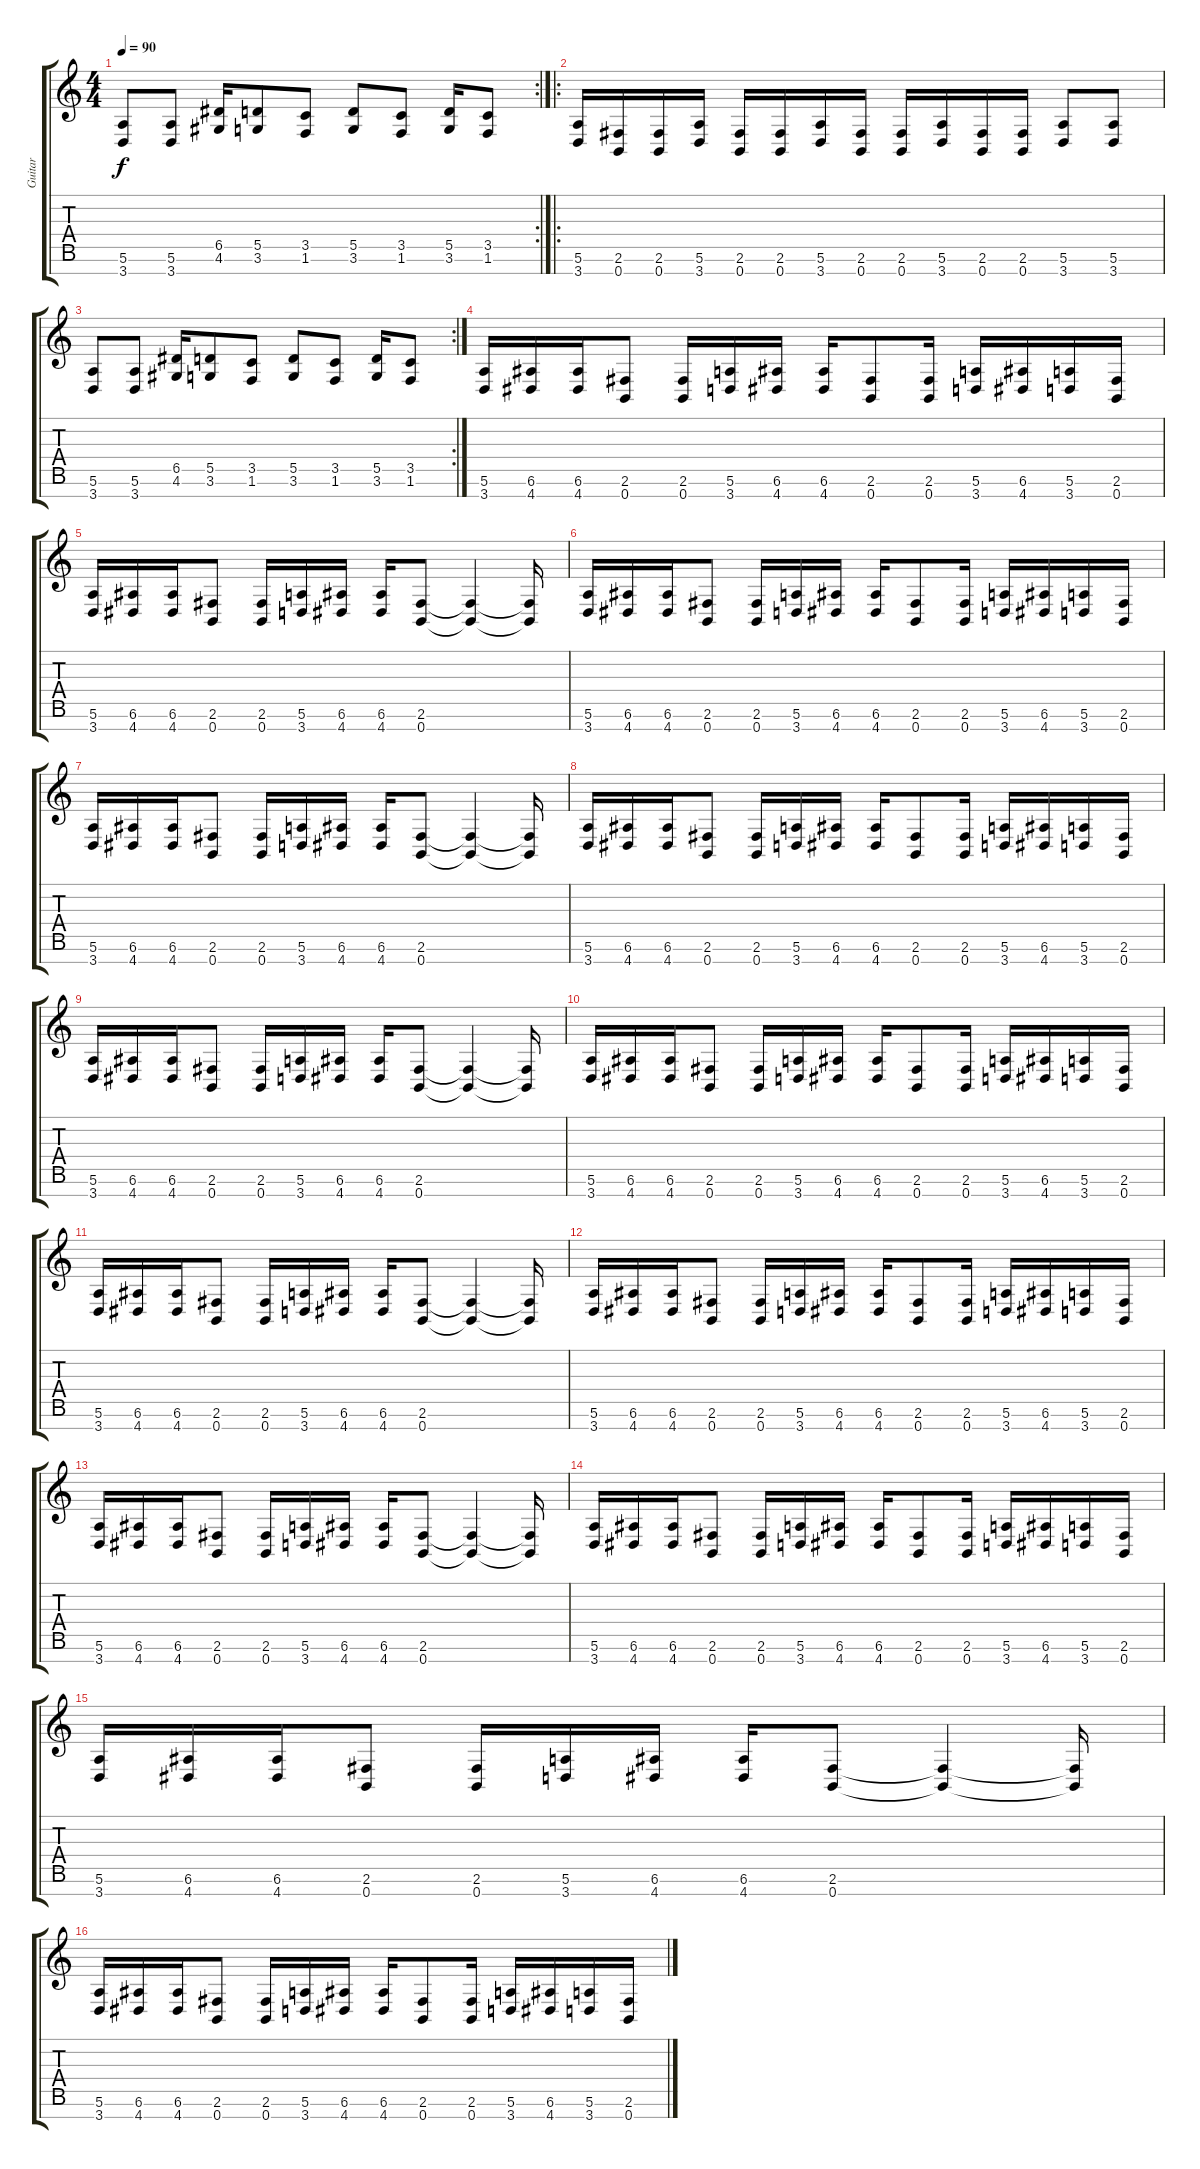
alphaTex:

\track ("Guitar" "Guitar") {instrument distortionguitar}
\staff {score tabs}
\tuning (E4 B3 G3 D3 A2 E2 B1) {hide}
\rc 2
\ts (4 4)
\tempo 90
\clef g2
\ks c
(5.6 3.7).8{dy f} (5.6 3.7).8 (6.5 4.6).16 (5.5 3.6).8 (3.5 1.6).8 (5.5 3.6).8 (3.5 1.6).8 (5.5 3.6).16 (3.5 1.6).8 |
\ro
(5.6 3.7).16 (2.6 0.7).16 (2.6 0.7).16 (5.6 3.7).16 (2.6 0.7).16 (2.6 0.7).16 (5.6 3.7).16 (2.6 0.7).16 (2.6 0.7).16 (5.6 3.7).16 (2.6 0.7).16 (2.6 0.7).16 (5.6 3.7).8 (5.6 3.7).8 |
\rc 2
(5.6 3.7).8 (5.6 3.7).8 (6.5 4.6).16 (5.5 3.6).8 (3.5 1.6).8 (5.5 3.6).8 (3.5 1.6).8 (5.5 3.6).16 (3.5 1.6).8 |
(5.6 3.7).16 (6.6 4.7).16 (6.6 4.7).16 (2.6 0.7).8 (2.6 0.7).16 (5.6 3.7).16 (6.6 4.7).16 (6.6 4.7).16 (2.6 0.7).8 (2.6 0.7).16 (5.6 3.7).16 (6.6 4.7).16 (5.6 3.7).16 (2.6 0.7).16 |
(5.6 3.7).16 (6.6 4.7).16 (6.6 4.7).16 (2.6 0.7).8 (2.6 0.7).16 (5.6 3.7).16 (6.6 4.7).16 (6.6 4.7).16 (2.6 0.7).8 (2.6{t} 0.7{t}).4 (2.6{t} 0.7{t}).16 |
(5.6 3.7).16 (6.6 4.7).16 (6.6 4.7).16 (2.6 0.7).8 (2.6 0.7).16 (5.6 3.7).16 (6.6 4.7).16 (6.6 4.7).16 (2.6 0.7).8 (2.6 0.7).16 (5.6 3.7).16 (6.6 4.7).16 (5.6 3.7).16 (2.6 0.7).16 |
(5.6 3.7).16 (6.6 4.7).16 (6.6 4.7).16 (2.6 0.7).8 (2.6 0.7).16 (5.6 3.7).16 (6.6 4.7).16 (6.6 4.7).16 (2.6 0.7).8 (2.6{t} 0.7{t}).4 (2.6{t} 0.7{t}).16 |
(5.6 3.7).16 (6.6 4.7).16 (6.6 4.7).16 (2.6 0.7).8 (2.6 0.7).16 (5.6 3.7).16 (6.6 4.7).16 (6.6 4.7).16 (2.6 0.7).8 (2.6 0.7).16 (5.6 3.7).16 (6.6 4.7).16 (5.6 3.7).16 (2.6 0.7).16 |
(5.6 3.7).16 (6.6 4.7).16 (6.6 4.7).16 (2.6 0.7).8 (2.6 0.7).16 (5.6 3.7).16 (6.6 4.7).16 (6.6 4.7).16 (2.6 0.7).8 (2.6{t} 0.7{t}).4 (2.6{t} 0.7{t}).16 |
(5.6 3.7).16 (6.6 4.7).16 (6.6 4.7).16 (2.6 0.7).8 (2.6 0.7).16 (5.6 3.7).16 (6.6 4.7).16 (6.6 4.7).16 (2.6 0.7).8 (2.6 0.7).16 (5.6 3.7).16 (6.6 4.7).16 (5.6 3.7).16 (2.6 0.7).16 |
(5.6 3.7).16 (6.6 4.7).16 (6.6 4.7).16 (2.6 0.7).8 (2.6 0.7).16 (5.6 3.7).16 (6.6 4.7).16 (6.6 4.7).16 (2.6 0.7).8 (2.6{t} 0.7{t}).4 (2.6{t} 0.7{t}).16 |
(5.6 3.7).16 (6.6 4.7).16 (6.6 4.7).16 (2.6 0.7).8 (2.6 0.7).16 (5.6 3.7).16 (6.6 4.7).16 (6.6 4.7).16 (2.6 0.7).8 (2.6 0.7).16 (5.6 3.7).16 (6.6 4.7).16 (5.6 3.7).16 (2.6 0.7).16 |
(5.6 3.7).16 (6.6 4.7).16 (6.6 4.7).16 (2.6 0.7).8 (2.6 0.7).16 (5.6 3.7).16 (6.6 4.7).16 (6.6 4.7).16 (2.6 0.7).8 (2.6{t} 0.7{t}).4 (2.6{t} 0.7{t}).16 |
(5.6 3.7).16 (6.6 4.7).16 (6.6 4.7).16 (2.6 0.7).8 (2.6 0.7).16 (5.6 3.7).16 (6.6 4.7).16 (6.6 4.7).16 (2.6 0.7).8 (2.6 0.7).16 (5.6 3.7).16 (6.6 4.7).16 (5.6 3.7).16 (2.6 0.7).16 |
(5.6 3.7).16 (6.6 4.7).16 (6.6 4.7).16 (2.6 0.7).8 (2.6 0.7).16 (5.6 3.7).16 (6.6 4.7).16 (6.6 4.7).16 (2.6 0.7).8 (2.6{t} 0.7{t}).4 (2.6{t} 0.7{t}).16 |
(5.6 3.7).16 (6.6 4.7).16 (6.6 4.7).16 (2.6 0.7).8 (2.6 0.7).16 (5.6 3.7).16 (6.6 4.7).16 (6.6 4.7).16 (2.6 0.7).8 (2.6 0.7).16 (5.6 3.7).16 (6.6 4.7).16 (5.6 3.7).16 (2.6 0.7).16
